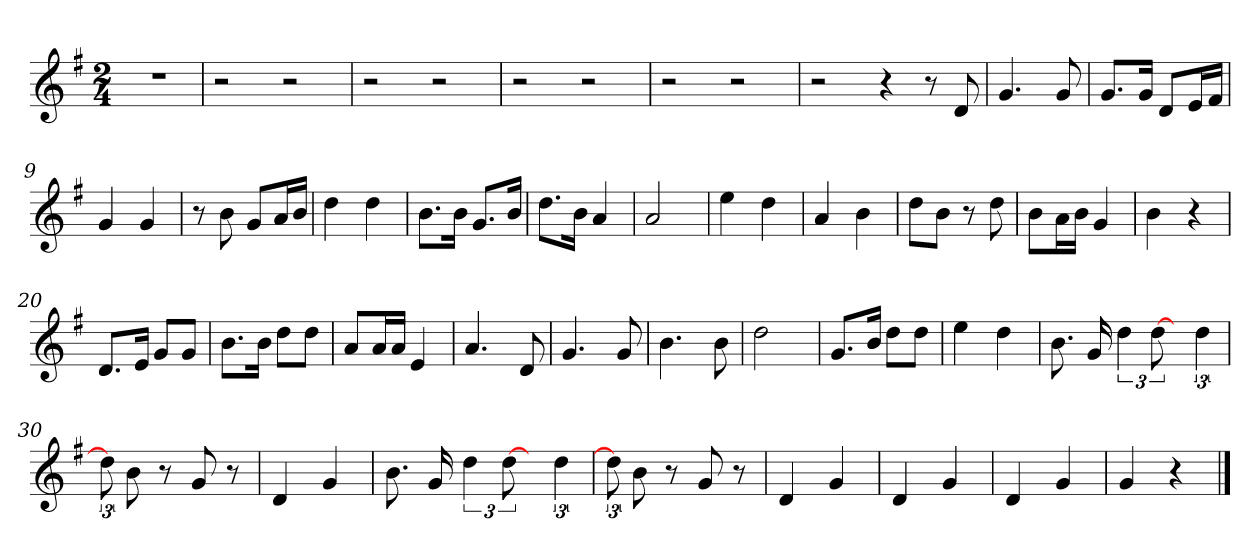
**kern
*part1
*staff1
*clefG2
*k[f#]
*G:
*M2/4
=1
2r
=2
2r
2r
=3
2r
2r
=4
2r
2r
=5
2r
2r
=6
2r
4r
8r
8d
=7
4.g
8g
=8
8.g/L
16g/Jk
8d/L
16e/L
16f#/JJ
=9
4g
4g
=10
8r
8b
8g/L
16a/L
16b/JJ
=11
4dd
4dd
=12
8.b\L
16b\Jk
8.g/L
16b/Jk
=13
8.dd\L
16b\Jk
4a
=14
2a
=15
4ee
4dd
=16
4a
4b
=17
8dd\L
8b\J
8r
8dd
=18
8b\L
16a\L
16b\JJ
4g
=19
4b
4r
=20
8.d/L
16e/Jk
8g/L
8g/J
=21
8.b\L
16b\Jk
8dd\L
8dd\J
=22
8a/L
16a/L
16a/JJ
4e
=23
4.a
8d
=24
4.g
8g
=25
4.b
8b
=26
2dd
=27
8.g/L
16b/Jk
8dd\L
8dd\J
=28
4ee
4dd
=29
8.b
16g
6dd
[12dd
12ryy
6dd
=30
12dd]
8b
8r
8g
8r
=31
4d
4g
=32
8.b
16g
6dd
[12dd
12ryy
6dd
=33
12dd]
8b
8r
8g
8r
=34
4d
4g
=35
4d
4g
=36
4d
4g
=37
4g
4r
==
*-
